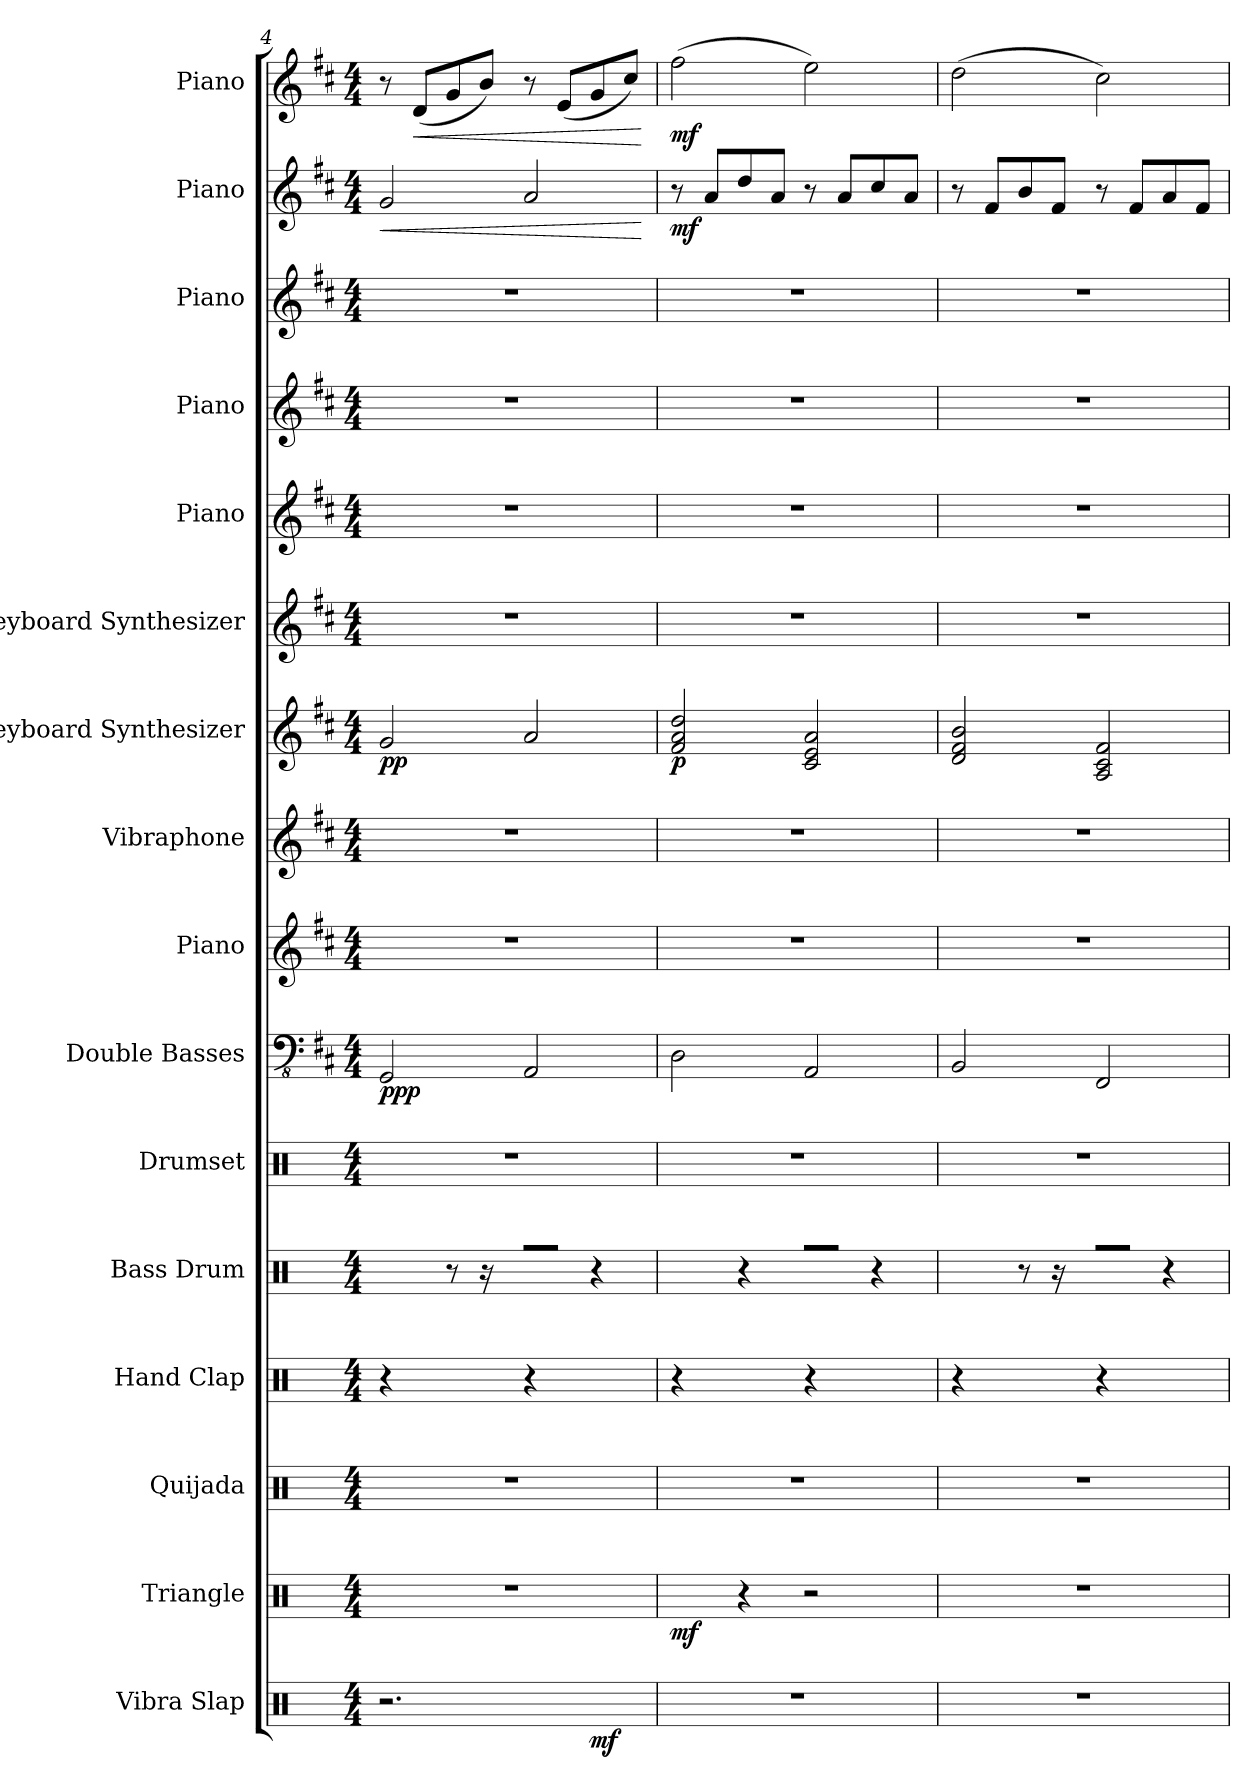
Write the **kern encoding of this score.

**kern	**dynam	**kern	**dynam	**kern	**kern	**kern	**kern	**kern	**dynam	**kern	**kern	**kern	**dynam	**kern	**kern	**kern	**kern	**kern	**dynam	**kern	**dynam
*part16	*part16	*part15	*part15	*part14	*part13	*part12	*part11	*part10	*part10	*part9	*part8	*part7	*part7	*part6	*part5	*part4	*part3	*part2	*part2	*part1	*part1
*staff16	*staff16	*staff15	*staff15	*staff14	*staff13	*staff12	*staff11	*staff10	*staff10	*staff9	*staff8	*staff7	*staff7	*staff6	*staff5	*staff4	*staff3	*staff2	*staff2	*staff1	*staff1
*I"Vibra Slap	*	*I"Triangle	*	*I"Quijada	*I"Hand Clap	*I"Bass Drum	*I"Drumset	*I"Double Basses	*	*I"Piano	*I"Vibraphone	*I"Keyboard Synthesizer	*	*I"Keyboard Synthesizer	*I"Piano	*I"Piano	*I"Piano	*I"Piano	*	*I"Piano	*
*I'Vib. Slp.	*	*I'Trgl.	*	*I'Qui.	*I'Hd. Clp.	*I'B. Dr.	*I'Drs.	*I'Dbs.	*	*I'Pno.	*I'Vib.	*I'Synth.	*	*I'Synth.	*I'Pno.	*I'Pno.	*I'Pno.	*I'Pno.	*	*I'Pno.	*
!!LO:PB:g=z
*clefX	*	*clefX	*	*clefX	*clefX	*clefX	*clefX	*clefFv4	*	*clefG2	*clefG2	*clefG2	*	*clefG2	*clefG2	*clefG2	*clefG2	*clefG2	*	*clefG2	*
*k[]	*	*k[]	*	*k[]	*k[]	*k[]	*k[]	*k[f#c#]	*	*k[f#c#]	*k[f#c#]	*k[f#c#]	*	*k[f#c#]	*k[f#c#]	*k[f#c#]	*k[f#c#]	*k[f#c#]	*	*k[f#c#]	*
*C:	*	*C:	*	*C:	*C:	*C:	*C:	*D:	*	*D:	*D:	*D:	*	*D:	*D:	*D:	*D:	*D:	*	*D:	*
*M4/4	*	*M4/4	*	*M4/4	*M4/4	*M4/4	*M4/4	*M4/4	*	*M4/4	*M4/4	*M4/4	*	*M4/4	*M4/4	*M4/4	*M4/4	*M4/4	*	*M4/4	*
=4	=4	=4	=4	=4	=4	=4	=4	=4	=4	=4	=4	=4	=4	=4	=4	=4	=4	=4	=4	=4	=4
!	!	!	!	!	!	!	!	!	!LO:DY:b	!	!	!	!LO:DY:b	!	!	!	!	!	!LO:HP:b	!	!
2.r	.	1r	.	1r	4r	4R\	1r	2GGG/	ppp	1r	1r	2g/	pp	1r	1r	1r	1r	2g/	<	8r	.
!	!	!	!	!	!	!	!	!	!	!	!	!	!	!	!	!	!	!	!	!	!LO:HP:b
.	.	.	.	.	.	.	.	.	.	.	.	.	.	.	.	.	.	.	.	(8d/L	<
.	.	.	.	.	4R/	8r	.	.	.	.	.	.	.	.	.	.	.	.	.	8g/	.
.	.	.	.	.	.	16r	.	.	.	.	.	.	.	.	.	.	.	.	.	8b/J)	.
.	.	.	.	.	.	16R\	.	.	.	.	.	.	.	.	.	.	.	.	.	.	.
.	.	.	.	.	4r	8R\L	.	2AAA/	.	.	.	2a/	.	.	.	.	.	2a/	.	8r	.
.	.	.	.	.	.	8R\J	.	.	.	.	.	.	.	.	.	.	.	.	.	(8e/L	.
!	!LO:DY:b	!	!	!	!	!	!	!	!	!	!	!	!	!	!	!	!	!	!	!	!
4R/	mf	.	.	.	4R/	4r	.	.	.	.	.	.	.	.	.	.	.	.	.	8g/	.
.	.	.	.	.	.	.	.	.	.	.	.	.	.	.	.	.	.	.	.	8cc#/J)	.
.	.	.	.	.	.	.	.	.	.	.	.	.	.	.	.	.	.	.	[	.	[
=5	=5	=5	=5	=5	=5	=5	=5	=5	=5	=5	=5	=5	=5	=5	=5	=5	=5	=5	=5	=5	=5
!	!	!	!LO:DY:b	!	!	!	!	!	!	!	!	!	!LO:DY:b	!	!	!	!	!	!LO:DY:b	!	!LO:DY:b
1r	.	4R\	mf	1r	4r	4R\	1r	2DD\	.	1r	1r	2f#/ 2a/ 2dd/	p	1r	1r	1r	1r	8r	mf	(2ff#\	mf
.	.	.	.	.	.	.	.	.	.	.	.	.	.	.	.	.	.	8a/L	.	.	.
.	.	4r	.	.	4R/	4r	.	.	.	.	.	.	.	.	.	.	.	8dd/	.	.	.
.	.	.	.	.	.	.	.	.	.	.	.	.	.	.	.	.	.	8a/J	.	.	.
.	.	2r	.	.	4r	8R\L	.	2AAA/	.	.	.	2c#/ 2e/ 2a/	.	.	.	.	.	8r	.	2ee\)	.
.	.	.	.	.	.	8R\J	.	.	.	.	.	.	.	.	.	.	.	8a/L	.	.	.
.	.	.	.	.	4R/	4r	.	.	.	.	.	.	.	.	.	.	.	8cc#/	.	.	.
.	.	.	.	.	.	.	.	.	.	.	.	.	.	.	.	.	.	8a/J	.	.	.
=6	=6	=6	=6	=6	=6	=6	=6	=6	=6	=6	=6	=6	=6	=6	=6	=6	=6	=6	=6	=6	=6
1r	.	1r	.	1r	4r	4R\	1r	2BBB/	.	1r	1r	2d/ 2f#/ 2b/	.	1r	1r	1r	1r	8r	.	(2dd\	.
.	.	.	.	.	.	.	.	.	.	.	.	.	.	.	.	.	.	8f#/L	.	.	.
.	.	.	.	.	4R/	8r	.	.	.	.	.	.	.	.	.	.	.	8b/	.	.	.
.	.	.	.	.	.	16r	.	.	.	.	.	.	.	.	.	.	.	8f#/J	.	.	.
.	.	.	.	.	.	16R\	.	.	.	.	.	.	.	.	.	.	.	.	.	.	.
.	.	.	.	.	4r	8R\L	.	2FFF#/	.	.	.	2A/ 2c#/ 2f#/	.	.	.	.	.	8r	.	2cc#\)	.
.	.	.	.	.	.	8R\J	.	.	.	.	.	.	.	.	.	.	.	8f#/L	.	.	.
.	.	.	.	.	4R/	4r	.	.	.	.	.	.	.	.	.	.	.	8a/	.	.	.
.	.	.	.	.	.	.	.	.	.	.	.	.	.	.	.	.	.	8f#/J	.	.	.
=	=	=	=	=	=	=	=	=	=	=	=	=	=	=	=	=	=	=	=	=	=
*-	*-	*-	*-	*-	*-	*-	*-	*-	*-	*-	*-	*-	*-	*-	*-	*-	*-	*-	*-	*-	*-
